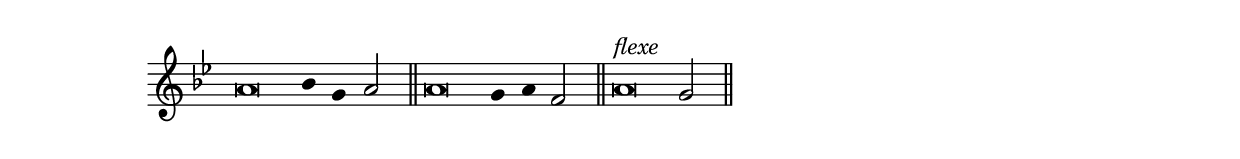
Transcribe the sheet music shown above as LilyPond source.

%% Do not edit this file; it is automatically
%% generated from LSR http://lsr.dsi.unimi.it
%% This file is in the public domain.
\version "2.12.2"

\header {
%% Translation of GIT committish: c1d5bb448321d688185e0c6b798575d4c325ae80
  texidocfr = "
Ce style de notation permet d'indiquer la mélodie d'une psalmodie
lorsque les strophes sont de longueur inégale.

"
  doctitlefr = "Notation pour psalmodie"


  lsrtags = "rhythms, vocal-music, ancient-notation, contexts-and-engravers"




%% Translation of GIT committish: fa19277d20f8ab0397c560eb0e7b814bd804ecec
  texidoces = "
Este tipo de notación se utiliza para el canto de los Salmos, en
que las estrofas no siempre tienen la misma longitud.

"
  doctitlees = "Notación de responsos o salmos"

%% Translation of GIT committish: ab9e3136d78bfaf15cc6d77ed1975d252c3fe506

  texidocde = "
Diese Form der Notation wird benutzt für die Notation von Psalmen, in denen
die Strophen nicht die gleiche Länge haben.

"
  doctitlede = "Psalmennotation"


  texidoc = "
This form of notation is used for the chant of the Psalms, where verses
aren't always the same length.

"
  doctitle = "Chant or psalms notation"
} % begin verbatim

stemOn = { \revert Staff.Stem #'transparent }
stemOff = { \override Staff.Stem #'transparent = ##t }

\score {
  \new Staff \with { \remove "Time_signature_engraver" }
  {
    \key g \minor
    \cadenzaOn
    \stemOff a'\breve bes'4 g'4
    \stemOn a'2 \bar "||"
    \stemOff a'\breve g'4 a'4
    \stemOn f'2 \bar "||"
    \stemOff a'\breve^\markup { \italic flexe }
    \stemOn g'2 \bar "||"
  }
}

